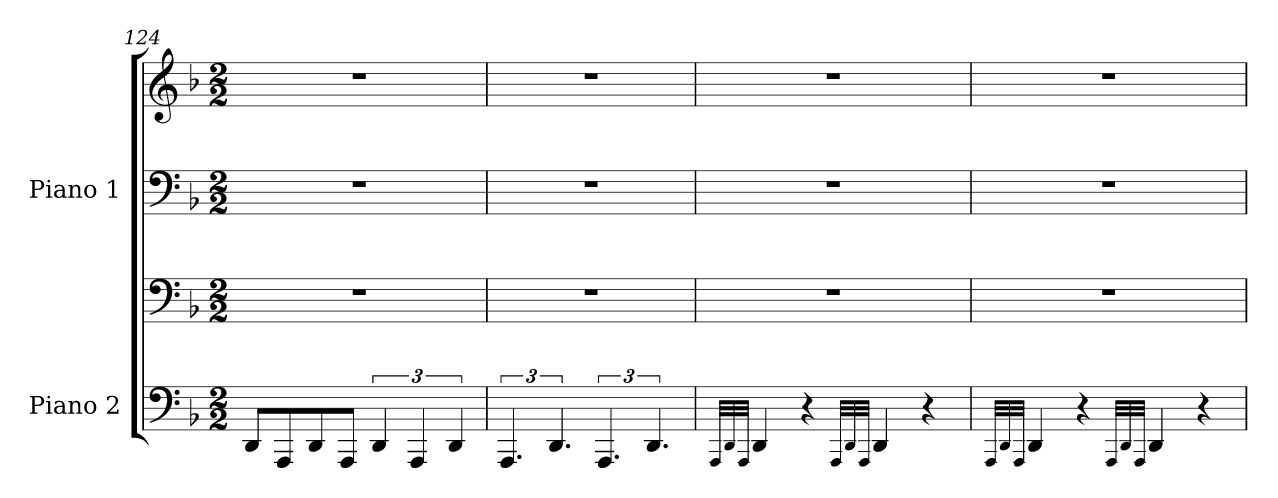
**kern	**kern	**dynam	**kern	**kern
*part2	*part2	*part2	*part1	*part1
*staff4	*staff3	*staff3/4	*staff2	*staff1
*I"Piano 2	*	*	*I"Piano 1	*
*I'Pno. 2	*	*	*I'Pno. 1	*
*clefF4	*clefF4	*	*clefF4	*clefG2
*k[b-]	*k[b-]	*	*k[b-]	*k[b-]
*M2/2	*M2/2	*	*M2/2	*M2/2
=124	=124	=124	=124	=124
8DD/L	1r	.	1r	1r
8AAA/	.	.	.	.
8DD/	.	.	.	.
8AAA/J	.	.	.	.
6DD/	.	.	.	.
6AAA/	.	.	.	.
6DD/	.	.	.	.
=125	=125	=125	=125	=125
6.AAA/	1r	.	1r	1r
6.DD/	.	.	.	.
6.AAA/	.	.	.	.
6.DD/	.	.	.	.
=126	=126	=126	=126	=126
32qAAA/LLL	.	.	.	.
32qDD/	.	.	.	.
32qAAA/JJJ	.	.	.	.
!	!	!LO:DY:b=2	!	!
!	!	!LO:DY:n=1:b=2	!	!
4DD/	1r	ppp other-dynamics	1r	1r
4r	.	.	.	.
32qAAA/LLL	.	.	.	.
32qDD/	.	.	.	.
32qAAA/JJJ	.	.	.	.
4DD/	.	.	.	.
4r	.	.	.	.
=127	=127	=127	=127	=127
32qAAA/LLL	.	.	.	.
32qDD/	.	.	.	.
32qAAA/JJJ	.	.	.	.
4DD/	1r	.	1r	1r
4r	.	.	.	.
32qAAA/LLL	.	.	.	.
32qDD/	.	.	.	.
32qAAA/JJJ	.	.	.	.
4DD/	.	.	.	.
4r	.	.	.	.
=	=	=	=	=
*-	*-	*-	*-	*-
